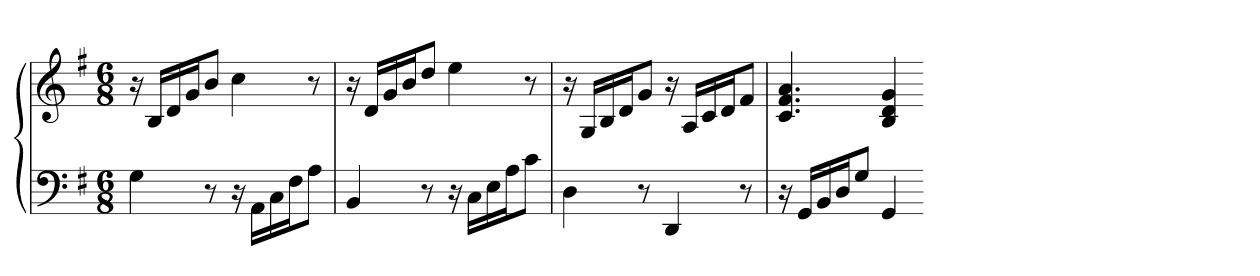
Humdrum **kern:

**kern	**kern
*part1	*part1
*staff2	*staff1
*clefF4	*clefG2
*k[f#]	*k[f#]
*G:	*G:
*M6/8	*M6/8
=	=
4G	16r
.	16BLL
.	16d
.	16gJ
8r	8bJ
16r	4cc
16AALL	.
16C	.
16F#J	.
8AJ	8r
=66	=66
4BB	16r
.	16dLL
.	16g
.	16bJ
8r	8ddJ
16r	4ee
16CLL	.
16E	.
16AJ	.
8cJ	8r
=67	=67
4D	16r
.	16GLL
.	16B
.	16dJ
8r	8gJ
4DD	16r
.	16ALL
.	16c
.	16dJ
8r	8f#J
=68	=68
16r	4.c 4.f# 4.a
16GGLL	.
16BB	.
16DJ	.
8GJ	.
4GG	4B 4d 4g
=-	=-
*-	*-
